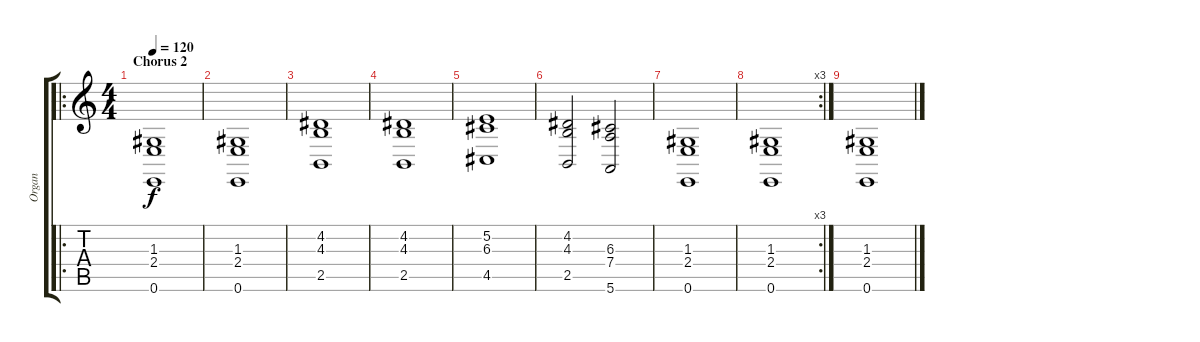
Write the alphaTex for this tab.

\track ("Organ" "Organ") {instrument churchorgan}
\staff {score tabs}
\tuning (E4 B3 G3 D3 A2 E2) {hide}
\ro
\ts (4 4)
\section ("" "Chorus 2")
\tempo 120
\clef g2
\ks c
(1.3 2.4 0.6).1{dy f} |
(1.3 2.4 0.6).1 |
(4.2 4.3 2.5).1 |
(4.2 4.3 2.5).1 |
(5.2 6.3 4.5).1 |
(4.2 4.3 2.5).2 (6.3 7.4 5.6).2 |
(1.3 2.4 0.6).1 |
\rc 3
(1.3 2.4 0.6).1 |
(1.3 2.4 0.6).1
